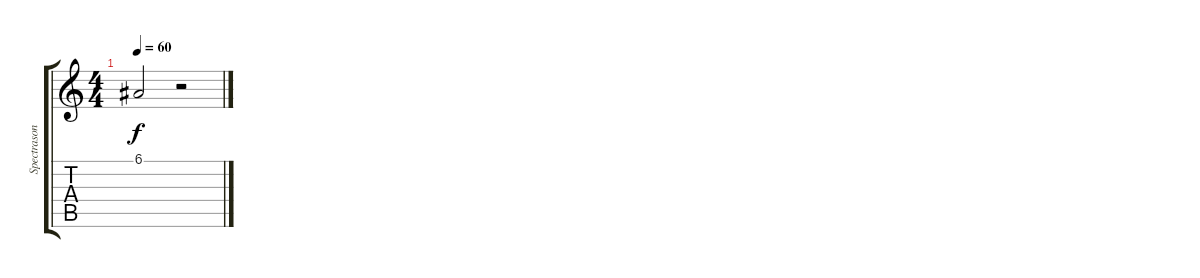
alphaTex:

\track ("Spectrasonics Omnisphere" "Spectrason") {instrument lead8bassandlead}
\staff {score tabs}
\tuning (E4 B3 G3 D3 A2 E2) {hide}
\ts (4 4)
\tempo 60
\clef g2
\ks c
6.1{t}.2{dy f} r.2
